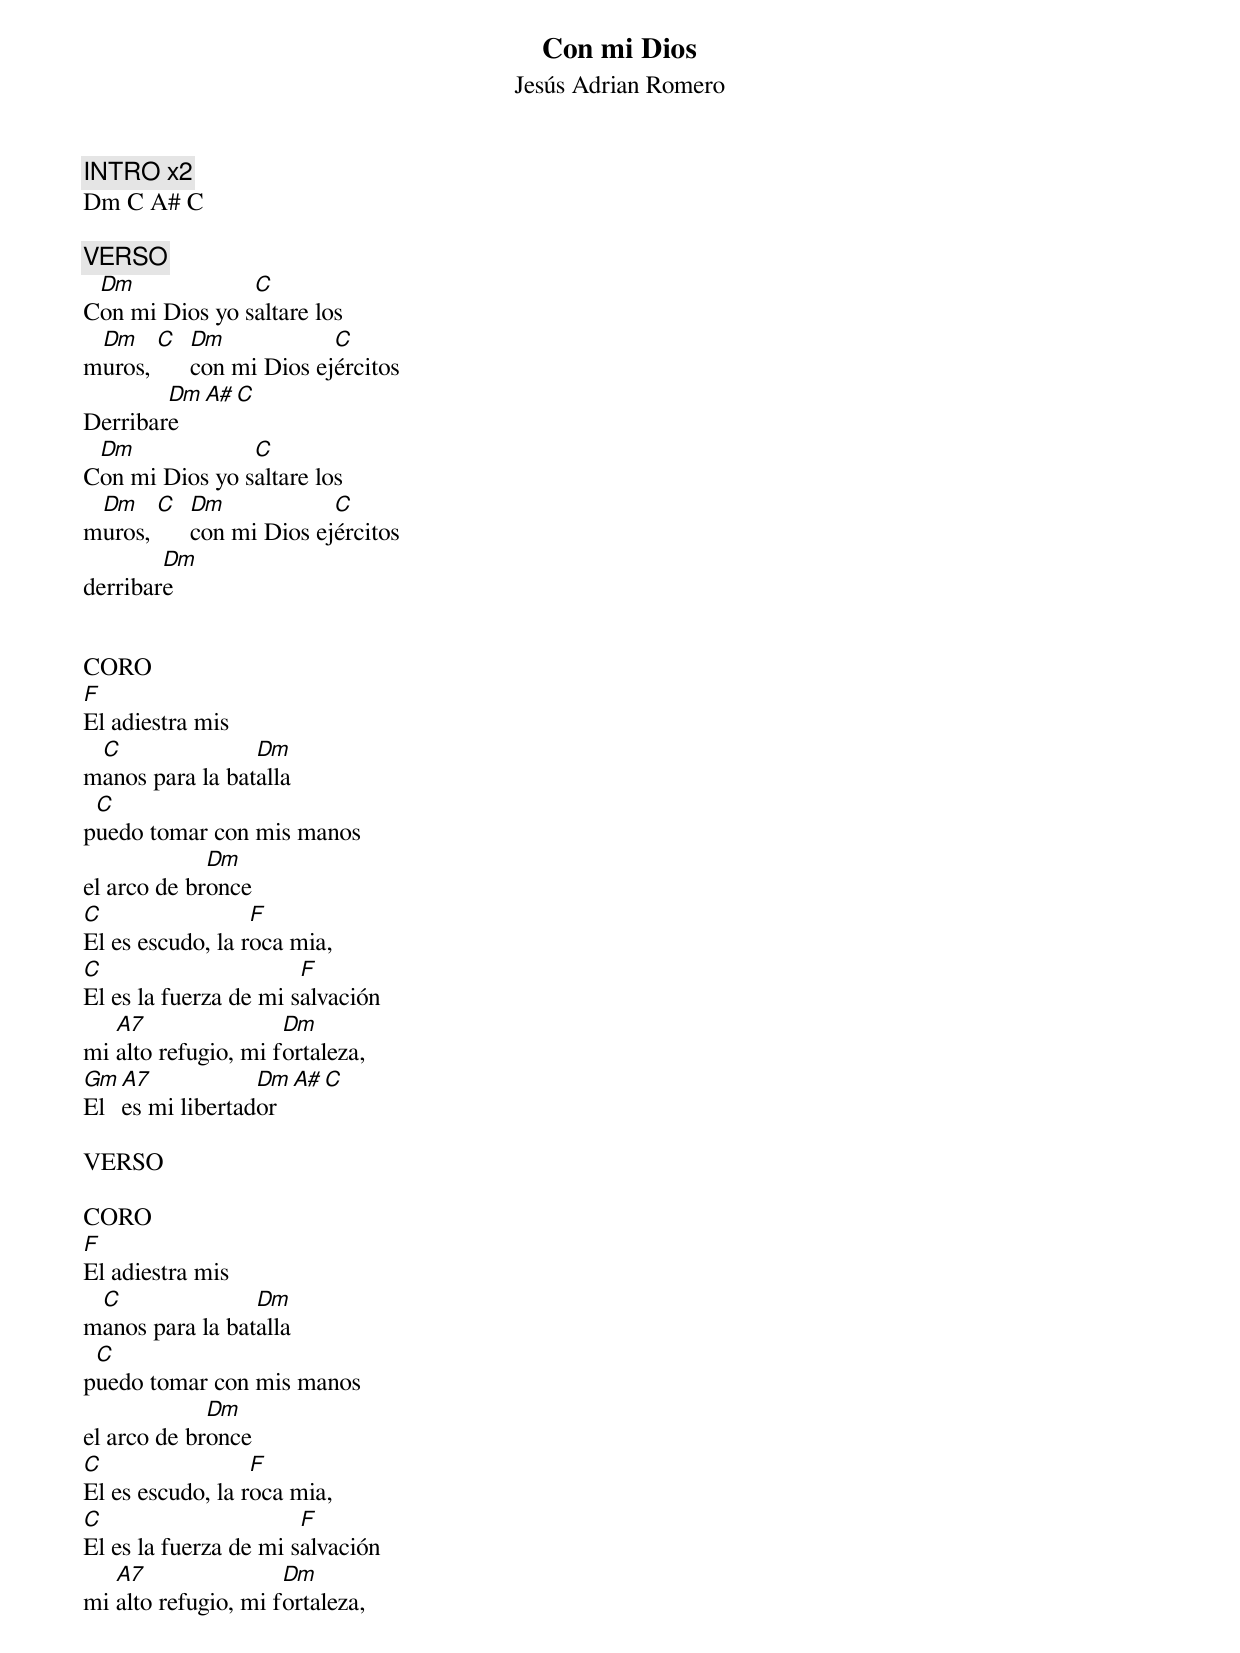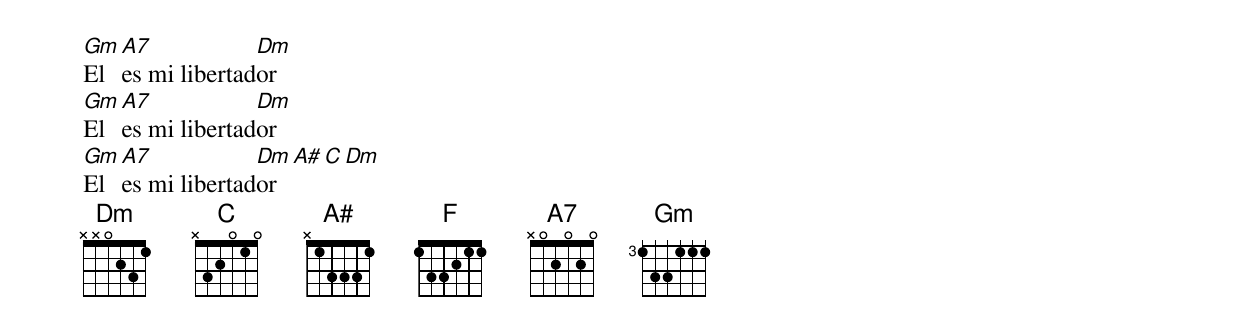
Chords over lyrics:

Con mi Dios
Jesús Adrian Romero
INTRO x2
Dm C A# C

VERSO
 Dm             C
Con mi Dios yo saltare los
 Dm    C Dm            C
muros,   con mi Dios ejércitos
        Dm A# C
Derribare
 Dm             C
Con mi Dios yo saltare los
 Dm    C Dm            C
muros,   con mi Dios ejércitos
        Dm
derribare


CORO
F
El adiestra mis
 C               Dm
manos para la batalla
 C
puedo tomar con mis manos
             Dm
el arco de bronce
C                 F
El es escudo, la roca mia,
C                      F
El es la fuerza de mi salvación
   A7                Dm
mi alto refugio, mi fortaleza,
Gm A7            Dm A# C
El es mi libertador

VERSO

CORO
F
El adiestra mis
 C               Dm
manos para la batalla
 C
puedo tomar con mis manos
             Dm
el arco de bronce
C                 F
El es escudo, la roca mia,
C                      F
El es la fuerza de mi salvación
   A7                Dm
mi alto refugio, mi fortaleza,
Gm A7            Dm
El es mi libertador
Gm A7            Dm
El es mi libertador
Gm A7            Dm A# C Dm
El es mi libertador
